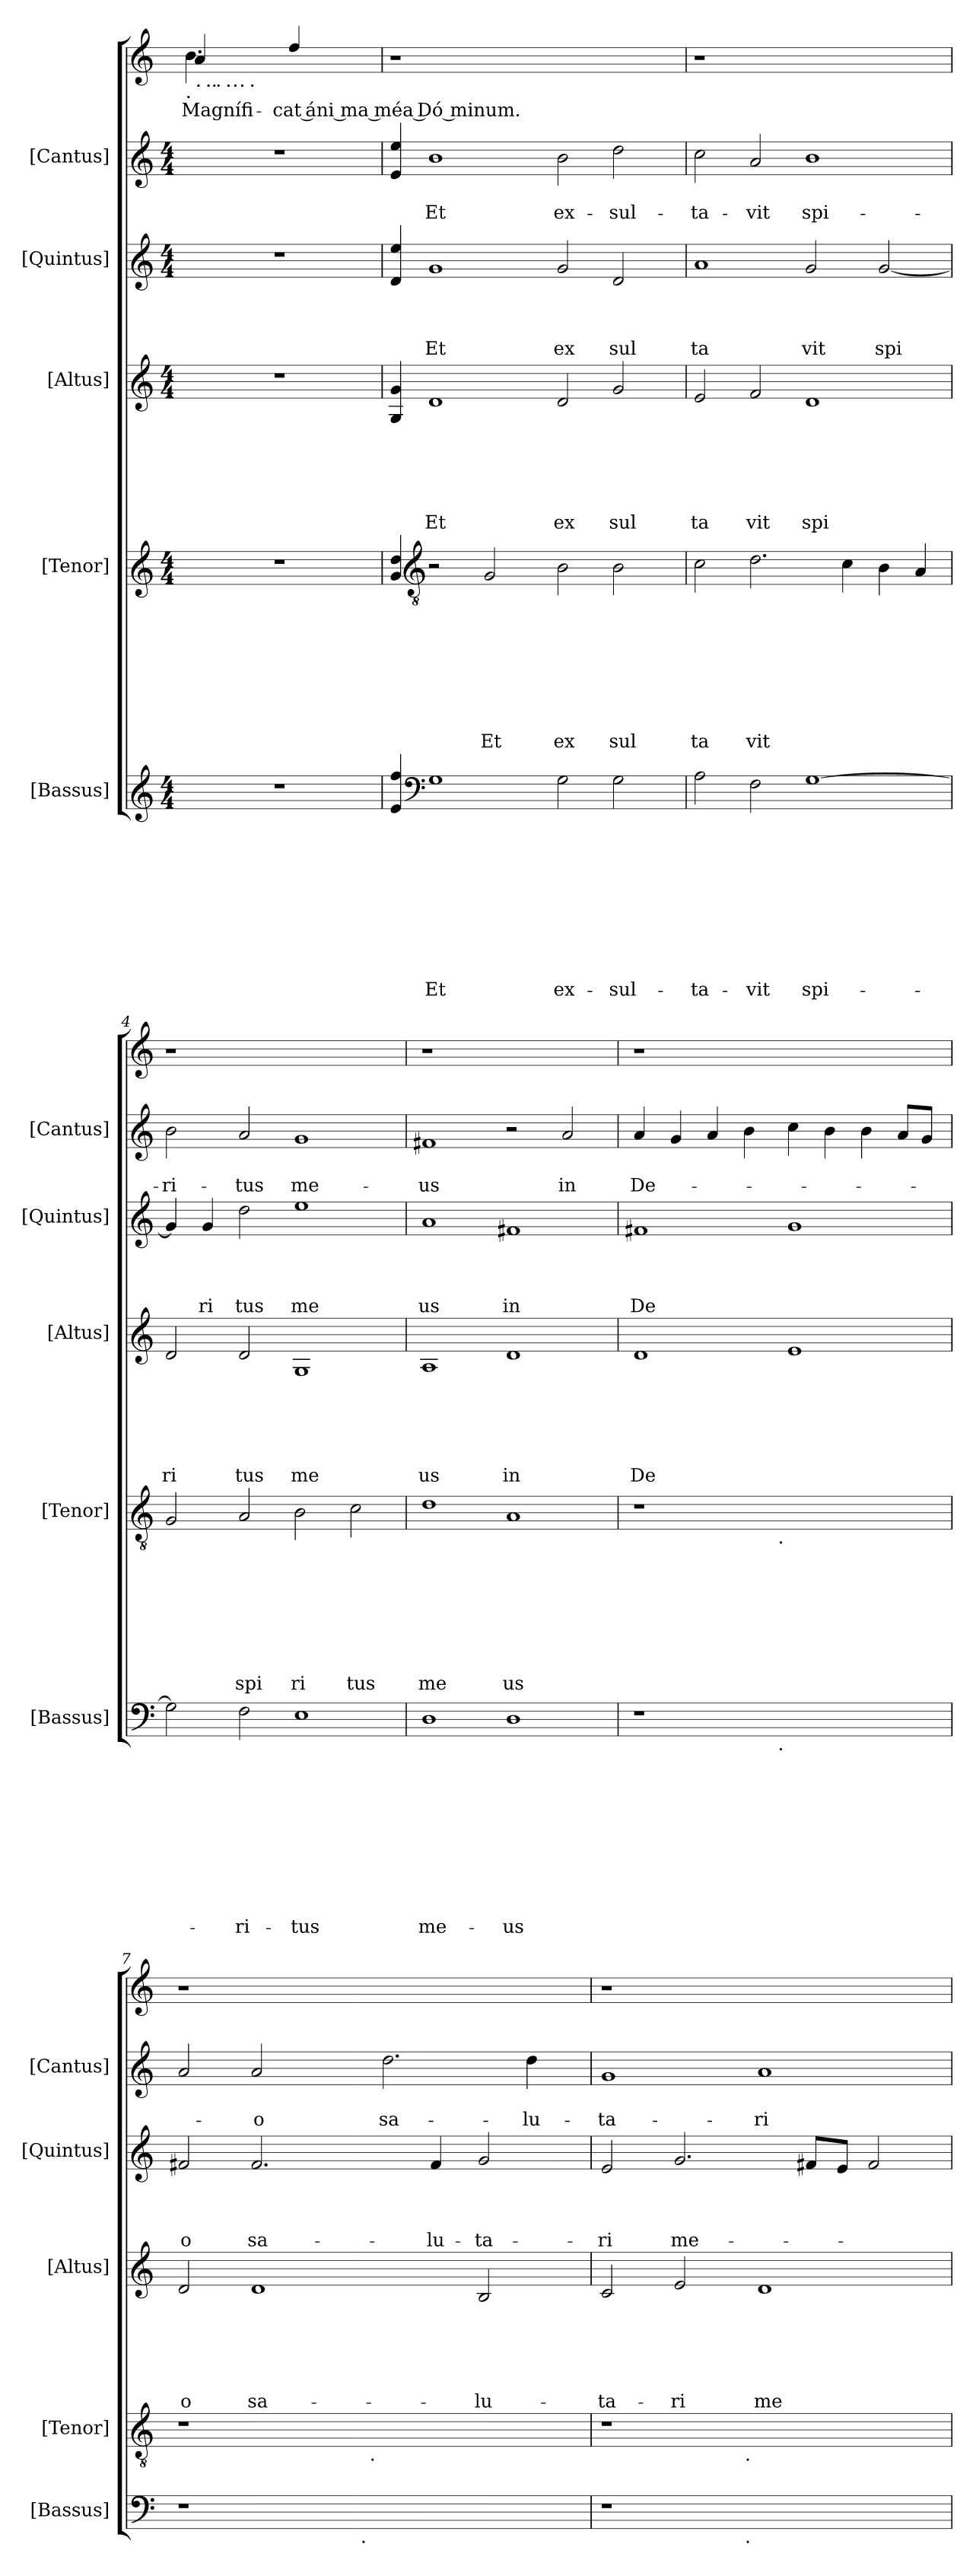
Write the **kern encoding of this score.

**kern	**text	**text	**text	**text	**text	**text	**text	**text	**text	**text	**kern	**text	**text	**text	**text	**text	**text	**text	**text	**kern	**text	**text	**text	**text	**text	**text	**kern	**text	**text	**text	**text	**kern	**text	**text	**kern	**text
*part6	*part6	*part6	*part6	*part6	*part6	*part6	*part6	*part6	*part6	*part6	*part5	*part5	*part5	*part5	*part5	*part5	*part5	*part5	*part5	*part4	*part4	*part4	*part4	*part4	*part4	*part4	*part3	*part3	*part3	*part3	*part3	*part2	*part2	*part2	*part1	*part1
*staff6	*staff6	*staff6	*staff6	*staff6	*staff6	*staff6	*staff6	*staff6	*staff6	*staff6	*staff5	*staff5	*staff5	*staff5	*staff5	*staff5	*staff5	*staff5	*staff5	*staff4	*staff4	*staff4	*staff4	*staff4	*staff4	*staff4	*staff3	*staff3	*staff3	*staff3	*staff3	*staff2	*staff2	*staff2	*staff1	*staff1
*I"[Bassus]	*	*	*	*	*	*	*	*	*	*	*I"[Tenor]	*	*	*	*	*	*	*	*	*I"[Altus]	*	*	*	*	*	*	*I"[Quintus]	*	*	*	*	*I"[Cantus]	*	*	*	*
*I'[Bassus]	*	*	*	*	*	*	*	*	*	*	*I'[Tenor]	*	*	*	*	*	*	*	*	*I'[Altus]	*	*	*	*	*	*	*I'[Quintus]	*	*	*	*	*I'[Cantus]	*	*	*	*
*	*	*	*	*	*	*	*	*	*	*	*	*	*	*	*	*	*	*	*	*	*	*	*	*	*	*	*	*	*	*	*	*	*	*	*stria4	*
*clefG2	*	*	*	*	*	*	*	*	*	*	*clefG2	*	*	*	*	*	*	*	*	*clefG2	*	*	*	*	*	*	*clefG2	*	*	*	*	*clefG2	*	*	*clefG2	*
*k[]	*	*	*	*	*	*	*	*	*	*	*k[]	*	*	*	*	*	*	*	*	*k[]	*	*	*	*	*	*	*k[]	*	*	*	*	*k[]	*	*	*k[]	*
*C:	*	*	*	*	*	*	*	*	*	*	*C:	*	*	*	*	*	*	*	*	*C:	*	*	*	*	*	*	*C:	*	*	*	*	*C:	*	*	*C:	*
*M4/4	*	*	*	*	*	*	*	*	*	*	*M4/4	*	*	*	*	*	*	*	*	*M4/4	*	*	*	*	*	*	*M4/4	*	*	*	*	*M4/4	*	*	*	*
=1	=1	=1	=1	=1	=1	=1	=1	=1	=1	=1	=1	=1	=1	=1	=1	=1	=1	=1	=1	=1	=1	=1	=1	=1	=1	=1	=1	=1	=1	=1	=1	=1	=1	=1	=1	=1
*	*	*	*	*	*	*	*	*	*	*	*	*	*	*	*	*	*	*	*	*	*	*	*	*	*	*	*	*	*	*	*	*	*	*	*^	*
*	*	*	*	*	*	*	*	*	*	*	*	*	*	*	*	*	*	*	*	*	*	*	*	*	*	*	*	*	*	*	*	*	*	*	*	*^	*
!	!	!	!	!	!	!	!	!	!	!	!	!	!	!	!	!	!	!	!	!	!	!	!	!	!	!	!	!	!	!	!	!	!	!	!LO:TX:b:t=.	!	!	!
!	!	!	!	!	!	!	!	!	!	!	!	!	!	!	!	!	!	!	!	!	!	!	!	!	!	!	!	!	!	!	!	!	!	!	!	!LO:N:head=solid	!LO:N:head=solid	!LO:LY:b
1r	.	.	.	.	.	.	.	.	.	.	1r	.	.	.	.	.	.	.	.	1r	.	.	.	.	.	.	1r	.	.	.	.	1r	.	.	32ryy	4.b\	4a/	Magnífi-
!	!	!	!	!	!	!	!	!	!	!	!	!	!	!	!	!	!	!	!	!	!	!	!	!	!	!	!	!	!	!	!	!	!	!	!LO:TX:b:t=.	!	!	!
.	.	.	.	.	.	.	.	.	.	.	.	.	.	.	.	.	.	.	.	.	.	.	.	.	.	.	.	.	.	.	.	.	.	.	32ryy	.	.	.
!	!	!	!	!	!	!	!	!	!	!	!	!	!	!	!	!	!	!	!	!	!	!	!	!	!	!	!	!	!	!	!	!	!	!	!LO:TX:b:t=..	!	!	!
.	.	.	.	.	.	.	.	.	.	.	.	.	.	.	.	.	.	.	.	.	.	.	.	.	.	.	.	.	.	.	.	.	.	.	32ryy	.	.	.
!	!	!	!	!	!	!	!	!	!	!	!	!	!	!	!	!	!	!	!	!	!	!	!	!	!	!	!	!	!	!	!	!	!	!	!LO:TX:b:t=.	!	!	!
.	.	.	.	.	.	.	.	.	.	.	.	.	.	.	.	.	.	.	.	.	.	.	.	.	.	.	.	.	.	.	.	.	.	.	32ryy	.	.	.
!	!	!	!	!	!	!	!	!	!	!	!	!	!	!	!	!	!	!	!	!	!	!	!	!	!	!	!	!	!	!	!	!	!	!	!LO:TX:b:t=.	!	!	!
.	.	.	.	.	.	.	.	.	.	.	.	.	.	.	.	.	.	.	.	.	.	.	.	.	.	.	.	.	.	.	.	.	.	.	64ryy	.	.	.
!	!	!	!	!	!	!	!	!	!	!	!	!	!	!	!	!	!	!	!	!	!	!	!	!	!	!	!	!	!	!	!	!	!	!	!LO:TX:b:t=.	!	!	!
.	.	.	.	.	.	.	.	.	.	.	.	.	.	.	.	.	.	.	.	.	.	.	.	.	.	.	.	.	.	.	.	.	.	.	64ryy	.	.	.
!	!	!	!	!	!	!	!	!	!	!	!	!	!	!	!	!	!	!	!	!	!	!	!	!	!	!	!	!	!	!	!	!	!	!	!LO:TX:b:t=.	!	!	!
.	.	.	.	.	.	.	.	.	.	.	.	.	.	.	.	.	.	.	.	.	.	.	.	.	.	.	.	.	.	.	.	.	.	.	32ryy	.	.	.
!	!	!	!	!	!	!	!	!	!	!	!	!	!	!	!	!	!	!	!	!	!	!	!	!	!	!	!	!	!	!	!	!	!	!	!LO:TX:b:t=.	!	!	!
.	.	.	.	.	.	.	.	.	.	.	.	.	.	.	.	.	.	.	.	.	.	.	.	.	.	.	.	.	.	.	.	.	.	.	4.ryy	.	.	.
.	.	.	.	.	.	.	.	.	.	.	.	.	.	.	.	.	.	.	.	.	.	.	.	.	.	.	.	.	.	.	.	.	.	.	.	.	4.ryy	.
!	!	!	!	!	!	!	!	!	!	!	!	!	!	!	!	!	!	!	!	!	!	!	!	!	!	!	!	!	!	!	!	!	!	!	!	!LO:N:head=solid	!	!LO:LY:b
.	.	.	.	.	.	.	.	.	.	.	.	.	.	.	.	.	.	.	.	.	.	.	.	.	.	.	.	.	.	.	.	.	.	.	.	4dd/	.	-cat áni ma méa Dó minum.-
.	.	.	.	.	.	.	.	.	.	.	.	.	.	.	.	.	.	.	.	.	.	.	.	.	.	.	.	.	.	.	.	.	.	.	4..ryy	.	.	.
.	.	.	.	.	.	.	.	.	.	.	.	.	.	.	.	.	.	.	.	.	.	.	.	.	.	.	.	.	.	.	.	.	.	.	.	4.ryy	4.ryy	.
*	*	*	*	*	*	*	*	*	*	*	*	*	*	*	*	*	*	*	*	*	*	*	*	*	*	*	*	*	*	*	*	*	*	*	*v	*v	*v	*
!!LO:LB:g=z
=2	=2	=2	=2	=2	=2	=2	=2	=2	=2	=2	=2	=2	=2	=2	=2	=2	=2	=2	=2	=2	=2	=2	=2	=2	=2	=2	=2	=2	=2	=2	=2	=2	=2	=2	=2	=2
4e/ 4ff/	.	.	.	.	.	.	.	.	.	.	4g/ 4dd/	.	.	.	.	.	.	.	.	4G/ 4g/	.	.	.	.	.	.	4d/ 4ee/	.	.	.	.	4e/ 4ee/	.	.	1r	.
*clefF4	*	*	*	*	*	*	*	*	*	*	*clefGv2	*	*	*	*	*	*	*	*	*	*	*	*	*	*	*	*	*	*	*	*	*	*	*	*	*
!	!	!	!	!	!	!	!	!	!	!LO:LY:b	!	!	!	!	!	!	!	!	!	!	!	!	!	!	!	!LO:LY:b	!	!	!	!	!LO:LY:b	!	!	!LO:LY:b	!	!
1G	.	.	.	.	.	.	.	.	.	Et	2r	.	.	.	.	.	.	.	.	1d	.	.	.	.	.	Et	1g	.	.	.	Et	1b	.	Et	.	.
!	!	!	!	!	!	!	!	!	!	!	!	!	!	!	!	!	!	!	!LO:LY:b	!	!	!	!	!	!	!	!	!	!	!	!	!	!	!	!	!
.	.	.	.	.	.	.	.	.	.	.	2G/	.	.	.	.	.	.	.	Et	.	.	.	.	.	.	.	.	.	.	.	.	.	.	.	.	.
.	.	.	.	.	.	.	.	.	.	.	.	.	.	.	.	.	.	.	.	.	.	.	.	.	.	.	.	.	.	.	.	.	.	.	1ryy	.
!	!	!	!	!	!	!	!	!	!	!LO:LY:b	!	!	!	!	!	!	!	!	!LO:LY:b	!	!	!	!	!	!	!LO:LY:b	!	!	!	!	!LO:LY:b	!	!	!LO:LY:b	!	!
2G\	.	.	.	.	.	.	.	.	.	ex-	2B\	.	.	.	.	.	.	.	ex	2d/	.	.	.	.	.	ex	2g/	.	.	.	ex	2b\	.	ex-	.	.
!	!	!	!	!	!	!	!	!	!	!LO:LY:b	!	!	!	!	!	!	!	!	!LO:LY:b	!	!	!	!	!	!	!LO:LY:b	!	!	!	!	!LO:LY:b	!	!	!LO:LY:b	!	!
2G\	.	.	.	.	.	.	.	.	.	-sul-	2B\	.	.	.	.	.	.	.	sul	2g/	.	.	.	.	.	sul	2d/	.	.	.	sul	2dd\	.	-sul-	.	.
.	.	.	.	.	.	.	.	.	.	.	.	.	.	.	.	.	.	.	.	.	.	.	.	.	.	.	.	.	.	.	.	.	.	.	4ryy	.
=3	=3	=3	=3	=3	=3	=3	=3	=3	=3	=3	=3	=3	=3	=3	=3	=3	=3	=3	=3	=3	=3	=3	=3	=3	=3	=3	=3	=3	=3	=3	=3	=3	=3	=3	=3	=3
!	!	!	!	!	!	!	!	!	!	!LO:LY:b	!	!	!	!	!	!	!	!	!LO:LY:b	!	!	!	!	!	!	!LO:LY:b	!	!	!	!	!LO:LY:b	!	!	!LO:LY:b	!	!
2A\	.	.	.	.	.	.	.	.	.	-ta-	2c\	.	.	.	.	.	.	.	ta	2e/	.	.	.	.	.	ta	1a	.	.	.	ta	2cc\	.	-ta-	1r	.
!	!	!	!	!	!	!	!	!	!	!LO:LY:b	!	!	!	!	!	!	!	!	!LO:LY:b	!	!	!	!	!	!	!LO:LY:b	!	!	!	!	!	!	!	!LO:LY:b	!	!
2F\	.	.	.	.	.	.	.	.	.	-vit	2.d\	.	.	.	.	.	.	.	vit	2f/	.	.	.	.	.	vit	.	.	.	.	.	2a/	.	-vit	.	.
!	!	!	!	!	!	!	!	!	!	!LO:LY:b	!	!	!	!	!	!	!	!	!	!	!	!	!	!	!	!LO:LY:b	!	!	!	!	!LO:LY:b	!	!	!LO:LY:b	!	!
[>1G	.	.	.	.	.	.	.	.	.	spi-	.	.	.	.	.	.	.	.	.	1d	.	.	.	.	.	spi	2g/	.	.	.	vit	1b	.	spi-	1ryy	.
.	.	.	.	.	.	.	.	.	.	.	4c\	.	.	.	.	.	.	.	.	.	.	.	.	.	.	.	.	.	.	.	.	.	.	.	.	.
!	!	!	!	!	!	!	!	!	!	!	!	!	!	!	!	!	!	!	!	!	!	!	!	!	!	!	!	!	!	!	!LO:LY:b	!	!	!	!	!
.	.	.	.	.	.	.	.	.	.	.	4B\	.	.	.	.	.	.	.	.	.	.	.	.	.	.	.	[<2g/	.	.	.	spi	.	.	.	.	.
.	.	.	.	.	.	.	.	.	.	.	4A/	.	.	.	.	.	.	.	.	.	.	.	.	.	.	.	.	.	.	.	.	.	.	.	.	.
=4	=4	=4	=4	=4	=4	=4	=4	=4	=4	=4	=4	=4	=4	=4	=4	=4	=4	=4	=4	=4	=4	=4	=4	=4	=4	=4	=4	=4	=4	=4	=4	=4	=4	=4	=4	=4
!	!	!	!	!	!	!	!	!	!	!	!	!	!	!	!	!	!	!	!	!	!	!	!	!	!	!LO:LY:b	!	!	!	!	!	!	!	!LO:LY:b	!	!
2G\]	.	.	.	.	.	.	.	.	.	.	2G/	.	.	.	.	.	.	.	.	2d/	.	.	.	.	.	ri	4g/]	.	.	.	.	2b\	.	-ri-	1r	.
!	!	!	!	!	!	!	!	!	!	!	!	!	!	!	!	!	!	!	!	!	!	!	!	!	!	!	!	!	!	!	!LO:LY:b	!	!	!	!	!
.	.	.	.	.	.	.	.	.	.	.	.	.	.	.	.	.	.	.	.	.	.	.	.	.	.	.	4g/	.	.	.	ri	.	.	.	.	.
!	!	!	!	!	!	!	!	!	!	!LO:LY:b	!	!	!	!	!	!	!	!	!LO:LY:b	!	!	!	!	!	!	!LO:LY:b	!	!	!	!	!LO:LY:b	!	!	!LO:LY:b	!	!
2F\	.	.	.	.	.	.	.	.	.	-ri-	2A/	.	.	.	.	.	.	.	spi	2d/	.	.	.	.	.	tus	2dd\	.	.	.	tus	2a/	.	-tus	.	.
!	!	!	!	!	!	!	!	!	!	!LO:LY:b	!	!	!	!	!	!	!	!	!LO:LY:b	!	!	!	!	!	!	!LO:LY:b	!	!	!	!	!LO:LY:b	!	!	!LO:LY:b	!	!
1E	.	.	.	.	.	.	.	.	.	-tus	2B\	.	.	.	.	.	.	.	ri	1G	.	.	.	.	.	me	1ee	.	.	.	me	1g	.	me-	1ryy	.
!	!	!	!	!	!	!	!	!	!	!	!	!	!	!	!	!	!	!	!LO:LY:b	!	!	!	!	!	!	!	!	!	!	!	!	!	!	!	!	!
.	.	.	.	.	.	.	.	.	.	.	2c\	.	.	.	.	.	.	.	tus	.	.	.	.	.	.	.	.	.	.	.	.	.	.	.	.	.
=5	=5	=5	=5	=5	=5	=5	=5	=5	=5	=5	=5	=5	=5	=5	=5	=5	=5	=5	=5	=5	=5	=5	=5	=5	=5	=5	=5	=5	=5	=5	=5	=5	=5	=5	=5	=5
!	!	!	!	!	!	!	!	!	!	!LO:LY:b	!	!	!	!	!	!	!	!	!LO:LY:b	!	!	!	!	!	!	!LO:LY:b	!	!	!	!	!LO:LY:b	!	!	!LO:LY:b	!	!
1D	.	.	.	.	.	.	.	.	.	me-	1d	.	.	.	.	.	.	.	me	1A	.	.	.	.	.	us	1a	.	.	.	us	1f#X	.	-us	1r	.
!	!	!	!	!	!	!	!	!	!	!LO:LY:b	!	!	!	!	!	!	!	!	!LO:LY:b	!	!	!	!	!	!	!LO:LY:b	!	!	!	!	!LO:LY:b	!	!	!	!	!
1D	.	.	.	.	.	.	.	.	.	-us	1A	.	.	.	.	.	.	.	us	1d	.	.	.	.	.	in	1f#X	.	.	.	in	2r	.	.	1ryy	.
!	!	!	!	!	!	!	!	!	!	!	!	!	!	!	!	!	!	!	!	!	!	!	!	!	!	!	!	!	!	!	!	!	!	!LO:LY:b	!	!
.	.	.	.	.	.	.	.	.	.	.	.	.	.	.	.	.	.	.	.	.	.	.	.	.	.	.	.	.	.	.	.	2a/	.	in	.	.
=6	=6	=6	=6	=6	=6	=6	=6	=6	=6	=6	=6	=6	=6	=6	=6	=6	=6	=6	=6	=6	=6	=6	=6	=6	=6	=6	=6	=6	=6	=6	=6	=6	=6	=6	=6	=6
!	!	!	!	!	!	!	!	!	!	!	!	!	!	!	!	!	!	!	!	!	!	!	!	!	!	!LO:LY:b	!	!	!	!	!LO:LY:b	!	!	!LO:LY:b	!	!
*^	*	*	*	*	*	*	*	*	*	*	*^	*	*	*	*	*	*	*	*	*	*	*	*	*	*	*	*	*	*	*	*	*	*	*	*	*
1r	2ryy	.	.	.	.	.	.	.	.	.	.	1r	2ryy	.	.	.	.	.	.	.	.	1d	.	.	.	.	.	De	1f#X	.	.	.	De	4a/	.	De-	1r	.
.	.	.	.	.	.	.	.	.	.	.	.	.	.	.	.	.	.	.	.	.	.	.	.	.	.	.	.	.	.	.	.	.	.	4g/	.	.	.	.
.	4...ryy	.	.	.	.	.	.	.	.	.	.	.	4...ryy	.	.	.	.	.	.	.	.	.	.	.	.	.	.	.	.	.	.	.	.	4a/	.	.	.	.
.	.	.	.	.	.	.	.	.	.	.	.	.	.	.	.	.	.	.	.	.	.	.	.	.	.	.	.	.	.	.	.	.	.	4b\	.	.	.	.
!	!	!	!	!	!	!	!	!	!	!	!	!	!LO:TX:b:t=.	!	!	!	!	!	!	!	!	!	!	!	!	!	!	!	!	!	!	!	!	!	!	!	!	!
!	!LO:TX:b:t=.	!	!	!	!	!	!	!	!	!	!	!	!	!	!	!	!	!	!	!	!	!	!	!	!	!	!	!	!	!	!	!	!	!	!	!	!	!
.	1ryy	.	.	.	.	.	.	.	.	.	.	.	1ryy	.	.	.	.	.	.	.	.	.	.	.	.	.	.	.	.	.	.	.	.	.	.	.	.	.
1ryy	.	.	.	.	.	.	.	.	.	.	.	1ryy	.	.	.	.	.	.	.	.	.	1e	.	.	.	.	.	.	1g	.	.	.	.	4cc\	.	.	1ryy	.
.	.	.	.	.	.	.	.	.	.	.	.	.	.	.	.	.	.	.	.	.	.	.	.	.	.	.	.	.	.	.	.	.	.	4b\	.	.	.	.
.	.	.	.	.	.	.	.	.	.	.	.	.	.	.	.	.	.	.	.	.	.	.	.	.	.	.	.	.	.	.	.	.	.	4b\	.	.	.	.
.	.	.	.	.	.	.	.	.	.	.	.	.	.	.	.	.	.	.	.	.	.	.	.	.	.	.	.	.	.	.	.	.	.	8a/L	.	.	.	.
.	.	.	.	.	.	.	.	.	.	.	.	.	.	.	.	.	.	.	.	.	.	.	.	.	.	.	.	.	.	.	.	.	.	8g/J	.	.	.	.
.	32ryy	.	.	.	.	.	.	.	.	.	.	.	32ryy	.	.	.	.	.	.	.	.	.	.	.	.	.	.	.	.	.	.	.	.	.	.	.	.	.
!!LO:LB:g=z
=7	=7	=7	=7	=7	=7	=7	=7	=7	=7	=7	=7	=7	=7	=7	=7	=7	=7	=7	=7	=7	=7	=7	=7	=7	=7	=7	=7	=7	=7	=7	=7	=7	=7	=7	=7	=7	=7	=7
!	!	!	!	!	!	!	!	!	!	!	!	!	!	!	!	!	!	!	!	!	!	!	!	!	!	!	!	!LO:LY:b	!	!	!	!	!LO:LY:b	!	!	!	!	!
1r	2ryy	.	.	.	.	.	.	.	.	.	.	1r	2ryy	.	.	.	.	.	.	.	.	2d/	.	.	.	.	.	o	2f#X/	.	.	.	o	2a/	.	.	1r	.
!	!	!	!	!	!	!	!	!	!	!	!	!	!	!	!	!	!	!	!	!	!	!	!	!	!	!	!	!LO:LY:b	!	!	!	!	!LO:LY:b	!	!	!LO:LY:b	!	!
.	4ryy	.	.	.	.	.	.	.	.	.	.	.	4...ryy	.	.	.	.	.	.	.	.	1d	.	.	.	.	.	sa-	2.f#/	.	.	.	sa-	2a/	.	-o	.	.
.	8ryy	.	.	.	.	.	.	.	.	.	.	.	.	.	.	.	.	.	.	.	.	.	.	.	.	.	.	.	.	.	.	.	.	.	.	.	.	.
.	16ryy	.	.	.	.	.	.	.	.	.	.	.	.	.	.	.	.	.	.	.	.	.	.	.	.	.	.	.	.	.	.	.	.	.	.	.	.	.
.	64ryy	.	.	.	.	.	.	.	.	.	.	.	.	.	.	.	.	.	.	.	.	.	.	.	.	.	.	.	.	.	.	.	.	.	.	.	.	.
!	!LO:TX:b:t=.	!	!	!	!	!	!	!	!	!	!	!	!	!	!	!	!	!	!	!	!	!	!	!	!	!	!	!	!	!	!	!	!	!	!	!	!	!
.	1ryy	.	.	.	.	.	.	.	.	.	.	.	.	.	.	.	.	.	.	.	.	.	.	.	.	.	.	.	.	.	.	.	.	.	.	.	.	.
!	!	!	!	!	!	!	!	!	!	!	!	!	!LO:TX:b:t=.	!	!	!	!	!	!	!	!	!	!	!	!	!	!	!	!	!	!	!	!	!	!	!	!	!
.	.	.	.	.	.	.	.	.	.	.	.	.	1ryy	.	.	.	.	.	.	.	.	.	.	.	.	.	.	.	.	.	.	.	.	.	.	.	.	.
!	!	!	!	!	!	!	!	!	!	!	!	!	!	!	!	!	!	!	!	!	!	!	!	!	!	!	!	!	!	!	!	!	!	!	!	!LO:LY:b	!	!
1ryy	.	.	.	.	.	.	.	.	.	.	.	1ryy	.	.	.	.	.	.	.	.	.	.	.	.	.	.	.	.	.	.	.	.	.	2.dd\	.	sa-	1ryy	.
!	!	!	!	!	!	!	!	!	!	!	!	!	!	!	!	!	!	!	!	!	!	!	!	!	!	!	!	!	!	!	!	!	!LO:LY:b	!	!	!	!	!
.	.	.	.	.	.	.	.	.	.	.	.	.	.	.	.	.	.	.	.	.	.	.	.	.	.	.	.	.	4f#/	.	.	.	-lu-	.	.	.	.	.
!	!	!	!	!	!	!	!	!	!	!	!	!	!	!	!	!	!	!	!	!	!	!	!	!	!	!	!	!LO:LY:b	!	!	!	!	!LO:LY:b	!	!	!	!	!
.	.	.	.	.	.	.	.	.	.	.	.	.	.	.	.	.	.	.	.	.	.	2B/	.	.	.	.	.	-lu-	2g/	.	.	.	-ta-	.	.	.	.	.
!	!	!	!	!	!	!	!	!	!	!	!	!	!	!	!	!	!	!	!	!	!	!	!	!	!	!	!	!	!	!	!	!	!	!	!	!LO:LY:b	!	!
.	.	.	.	.	.	.	.	.	.	.	.	.	.	.	.	.	.	.	.	.	.	.	.	.	.	.	.	.	.	.	.	.	.	4dd\	.	-lu-	.	.
.	32.ryy	.	.	.	.	.	.	.	.	.	.	.	.	.	.	.	.	.	.	.	.	.	.	.	.	.	.	.	.	.	.	.	.	.	.	.	.	.
.	.	.	.	.	.	.	.	.	.	.	.	.	32ryy	.	.	.	.	.	.	.	.	.	.	.	.	.	.	.	.	.	.	.	.	.	.	.	.	.
=8	=8	=8	=8	=8	=8	=8	=8	=8	=8	=8	=8	=8	=8	=8	=8	=8	=8	=8	=8	=8	=8	=8	=8	=8	=8	=8	=8	=8	=8	=8	=8	=8	=8	=8	=8	=8	=8	=8
!	!	!	!	!	!	!	!	!	!	!	!	!	!	!	!	!	!	!	!	!	!	!	!	!	!	!	!	!LO:LY:b	!	!	!	!	!LO:LY:b	!	!	!LO:LY:b	!	!
1r	2ryy	.	.	.	.	.	.	.	.	.	.	1r	2ryy	.	.	.	.	.	.	.	.	2c/	.	.	.	.	.	-ta-	2e/	.	.	.	-ri	1g	.	-ta-	1r	.
!	!	!	!	!	!	!	!	!	!	!	!	!	!	!	!	!	!	!	!	!	!	!	!	!	!	!	!	!LO:LY:b	!	!	!	!	!LO:LY:b	!	!	!	!	!
.	4...ryy	.	.	.	.	.	.	.	.	.	.	.	4...ryy	.	.	.	.	.	.	.	.	2e/	.	.	.	.	.	-ri	2.g/	.	.	.	me-	.	.	.	.	.
!	!	!	!	!	!	!	!	!	!	!	!	!	!LO:TX:b:t=.	!	!	!	!	!	!	!	!	!	!	!	!	!	!	!	!	!	!	!	!	!	!	!	!	!
!	!LO:TX:b:t=.	!	!	!	!	!	!	!	!	!	!	!	!	!	!	!	!	!	!	!	!	!	!	!	!	!	!	!	!	!	!	!	!	!	!	!	!	!
.	1ryy	.	.	.	.	.	.	.	.	.	.	.	1ryy	.	.	.	.	.	.	.	.	.	.	.	.	.	.	.	.	.	.	.	.	.	.	.	.	.
!	!	!	!	!	!	!	!	!	!	!	!	!	!	!	!	!	!	!	!	!	!	!	!	!	!	!	!	!LO:LY:b	!	!	!	!	!	!	!	!LO:LY:b	!	!
1ryy	.	.	.	.	.	.	.	.	.	.	.	1ryy	.	.	.	.	.	.	.	.	.	1d	.	.	.	.	.	me-	.	.	.	.	.	1a	.	-ri	1ryy	.
.	.	.	.	.	.	.	.	.	.	.	.	.	.	.	.	.	.	.	.	.	.	.	.	.	.	.	.	.	8f#/L	.	.	.	.	.	.	.	.	.
.	.	.	.	.	.	.	.	.	.	.	.	.	.	.	.	.	.	.	.	.	.	.	.	.	.	.	.	.	8e/J	.	.	.	.	.	.	.	.	.
.	.	.	.	.	.	.	.	.	.	.	.	.	.	.	.	.	.	.	.	.	.	.	.	.	.	.	.	.	2f#/	.	.	.	.	.	.	.	.	.
.	32ryy	.	.	.	.	.	.	.	.	.	.	.	32ryy	.	.	.	.	.	.	.	.	.	.	.	.	.	.	.	.	.	.	.	.	.	.	.	.	.
*v	*v	*	*	*	*	*	*	*	*	*	*	*	*	*	*	*	*	*	*	*	*	*	*	*	*	*	*	*	*	*	*	*	*	*	*	*	*	*
*	*	*	*	*	*	*	*	*	*	*	*v	*v	*	*	*	*	*	*	*	*	*	*	*	*	*	*	*	*	*	*	*	*	*	*	*	*	*
=	=	=	=	=	=	=	=	=	=	=	=	=	=	=	=	=	=	=	=	=	=	=	=	=	=	=	=	=	=	=	=	=	=	=	=	=
*-	*-	*-	*-	*-	*-	*-	*-	*-	*-	*-	*-	*-	*-	*-	*-	*-	*-	*-	*-	*-	*-	*-	*-	*-	*-	*-	*-	*-	*-	*-	*-	*-	*-	*-	*-	*-
